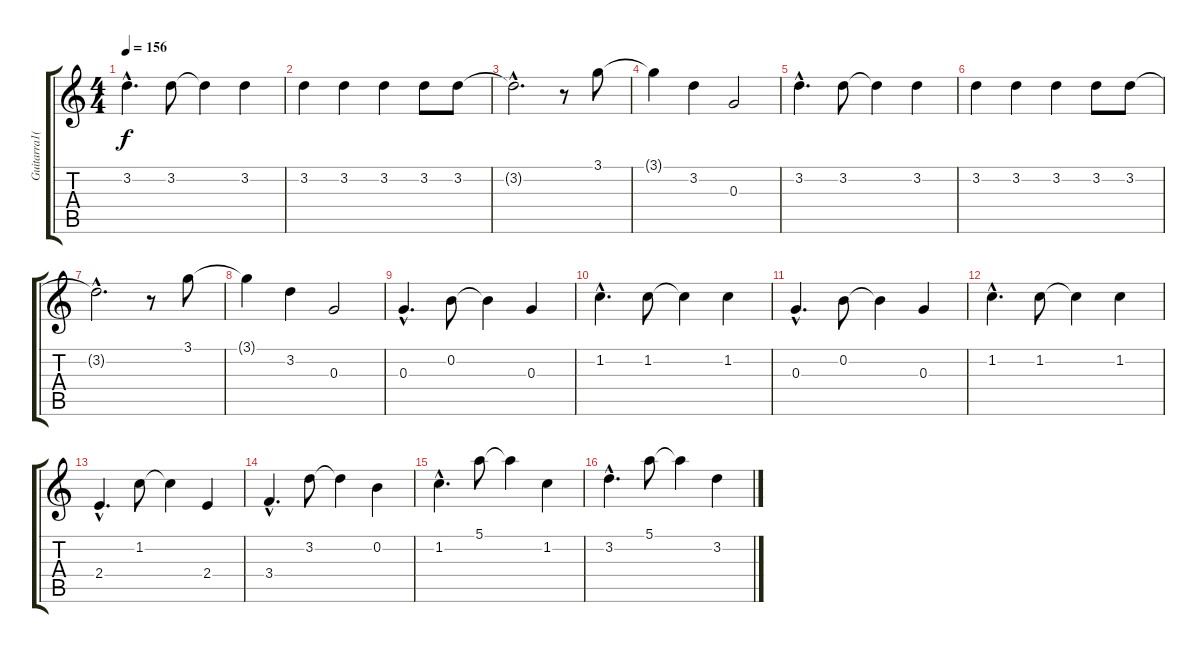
\track ("Guitarra1(Robe)" "Guitarra1(") {instrument electricguitarclean}
\staff {score tabs}
\tuning (E4 B3 G3 D3 A2 E2) {hide}
\ts (4 4)
\tempo 156
\clef g2
\ks c
3.2{hac}.4{d dy f} 3.2.8 3.2{t}.4 3.2.4 |
3.2.4 3.2.4 3.2.4 3.2.8 3.2.8 |
3.2{hac t}.2{d} r.8 3.1.8 |
3.1{t}.4 3.2.4 0.3.2 |
3.2{hac}.4{d} 3.2.8 3.2{t}.4 3.2.4 |
3.2.4 3.2.4 3.2.4 3.2.8 3.2.8 |
3.2{hac t}.2{d} r.8 3.1.8 |
3.1{t}.4 3.2.4 0.3.2 |
0.3{hac}.4{d} 0.2.8 0.2{t}.4 0.3.4 |
1.2{hac}.4{d} 1.2.8 1.2{t}.4 1.2.4 |
0.3{hac}.4{d} 0.2.8 0.2{t}.4 0.3.4 |
1.2{hac}.4{d} 1.2.8 1.2{t}.4 1.2.4 |
2.4{hac}.4{d} 1.2.8 1.2{t}.4 2.4.4 |
3.4{hac}.4{d} 3.2.8 3.2{t}.4 0.2.4 |
1.2{hac}.4{d} 5.1.8 5.1{t}.4 1.2.4 |
3.2{hac}.4{d} 5.1.8 5.1{t}.4 3.2.4
